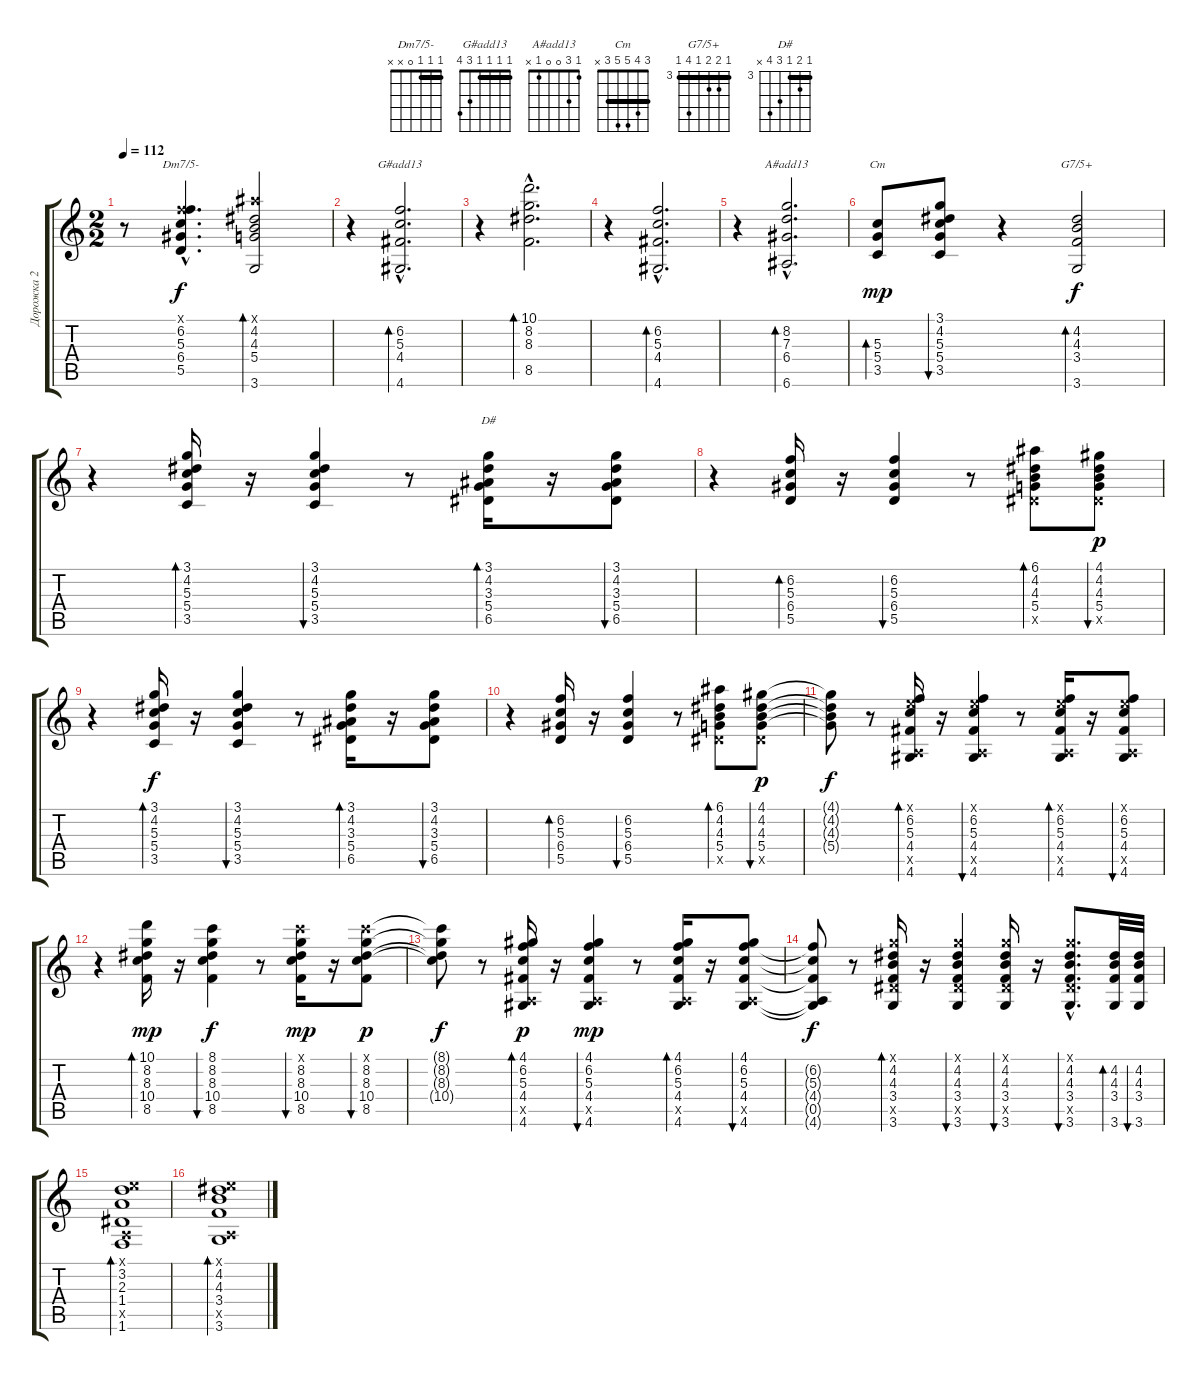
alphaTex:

\track ("Дорожка 2" "Дорожка 2") {instrument acousticguitarsteel}
\staff {score tabs}
\tuning (E4 B3 G3 D3 A2 E2) {hide}
\chord ("Dm7/5-" 1 1 1 0 x x) {barre 1}
\chord ("G#add13" 1 1 1 1 3 4) {barre 1}
\chord ("A#add13" 1 3 0 0 1 x)
\chord ("Cm" 3 4 5 5 3 x) {barre 3}
\chord ("G7/5+" 3 4 4 3 6 3) {firstfret 3 barre 3}
\chord ("D#" 3 4 3 5 6 x) {firstfret 3 barre 3}
\ts (2 2)
\tempo 112
\clef g2
\ks c
r.8{dy f} (1.1{hac x} 6.2{hac} 5.3{hac} 6.4{hac} 5.5{hac}).4{d ch "Dm7/5-"} (6.1{x} 4.2 4.3 5.4 3.6).2{bd 60} |
r.4 (6.2{hac} 5.3{hac} 4.4{hac} 4.6{hac}).2{d bd 60 ch "G#add13"} |
r.4 (10.1{hac} 8.2{hac} 8.3{hac} 8.5{hac}).2{d bd 60} |
r.4 (6.2{hac} 5.3{hac} 4.4{hac} 4.6{hac}).2{d bd 60} |
r.4 (8.2{hac} 7.3{hac} 6.4{hac} 6.6{hac}).2{d bd 60 ch "A#add13"} |
(5.3 5.4 3.5).8{bd 60 ch "Cm" dy mp} (3.1 4.2 5.3 5.4 3.5).8{bu 30} r.4 (4.2 4.3 3.4 3.6).2{bd 60 ch "G7/5+" dy f} |
r.4 (3.1 4.2 5.3 5.4 3.5).16{bd 60} r.16 (3.1 4.2 5.3 5.4 3.5).4{bu 60} r.8 (3.1 4.2 3.3 5.4 6.5).16{bd 60 ch "D#"} r.16 (3.1 4.2 3.3 5.4 6.5).8{bu 60} |
r.4 (6.2 5.3 6.4 5.5).16{bd 30} r.16 (6.2 5.3 6.4 5.5).4{bu 30} r.8 (6.1 4.2 4.3 5.4 6.5{x}).8{bd 30} (4.1 4.2 4.3 5.4 6.5{x}).8{bu 30 dy p} |
r.4 (3.1 4.2 5.3 5.4 3.5).16{bd 60 dy f} r.16 (3.1 4.2 5.3 5.4 3.5).4{bu 60} r.8 (3.1 4.2 3.3 5.4 6.5).16{bd 60} r.16 (3.1 4.2 3.3 5.4 6.5).8{bu 60} |
r.4 (6.2 5.3 6.4 5.5).16{bd 30} r.16 (6.2 5.3 6.4 5.5).4{bu 30} r.8 (6.1 4.2 4.3 5.4 6.5{x}).8{bd 30} (4.1 4.2 4.3 5.4 6.5{x}).8{bu 30 dy p} |
(4.1{t} 4.2{t} 4.3{t} 5.4{t}).8{dy f} r.8 (0.1{x} 6.2 5.3 4.4 0.5{x} 4.6).16{bd 60} r.16 (0.1{x} 6.2 5.3 4.4 0.5{x} 4.6).4{bu 60} r.8 (0.1{x} 6.2 5.3 4.4 0.5{x} 4.6).16{bd 60} r.16 (0.1{x} 6.2 5.3 4.4 0.5{x} 4.6).8{bu 60} |
r.4 (10.1 8.2 8.3 10.4 8.5).16{bd 60 dy mp} r.16 (8.1 8.2 8.3 10.4 8.5).4{bu 60 dy f} r.8 (8.1{x} 8.2 8.3 10.4 8.5).16{bu 60 dy mp} r.16 (8.1{x} 8.2 8.3 10.4 8.5).8{bu 60 dy p} |
(8.1{t} 8.2{t} 8.3{t} 10.4{t}).8{dy f} r.8 (4.1 6.2 5.3 4.4 0.5{x} 4.6).16{bd 60 dy p} r.16 (4.1 6.2 5.3 4.4 0.5{x} 4.6).4{bu 60 dy mp} r.8 (4.1 6.2 5.3 4.4 0.5{x} 4.6).16{bd 60} r.16 (4.1 6.2 5.3 4.4 0.5{x} 4.6).8{bu 60} |
(6.2{t} 5.3{t} 4.4{t} 0.5{t} 4.6{t}).8{dy f} r.8 (3.1{x} 4.2 4.3 3.4 6.5{x} 3.6).16{bd 60} r.16 (3.1{x} 4.2 4.3 3.4 6.5{x} 3.6).4{bu 60} (3.1{x} 4.2 4.3 3.4 6.5{x} 3.6).16{bu 60} r.16 (3.1{hac x} 4.2{hac} 4.3{hac} 3.4{hac} 6.5{hac x} 3.6{hac}).8{d bu 60} (4.2 4.3 3.4 3.6).32{bd 30} (4.2 4.3 3.4 3.6).32{bu 30} |
(0.1{x} 3.2 2.3 1.4 0.5{x} 1.6).1{bd 120} |
(0.1{x} 4.2 4.3 3.4 0.5{x} 3.6).1{bd 60}
